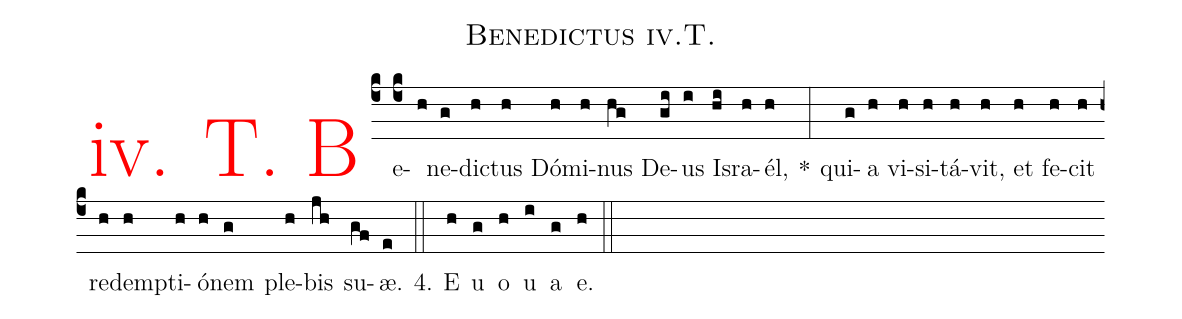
name: Benedictus iv.T.;
%%
.(c4)<v>\frot{iv. T. B}</v>e(c4h)ne(g)dic(h)tus(h) Dó(h)mi(h)nus(hg)
De(gi)us(i) Is(hi)ra(h)él,(h)  *(:) qui(g)a(h) vi(h)si(h)tá(h)vit,(h) et(h) fe(h)cit(h)
re(h)demp(h)ti(h)ó(h)nem(g) ple(h)bis(jh) su(gf)æ.(e) 4.(::) E(h) u(g) o(h) u(i) a(g) e.(h) (::)
